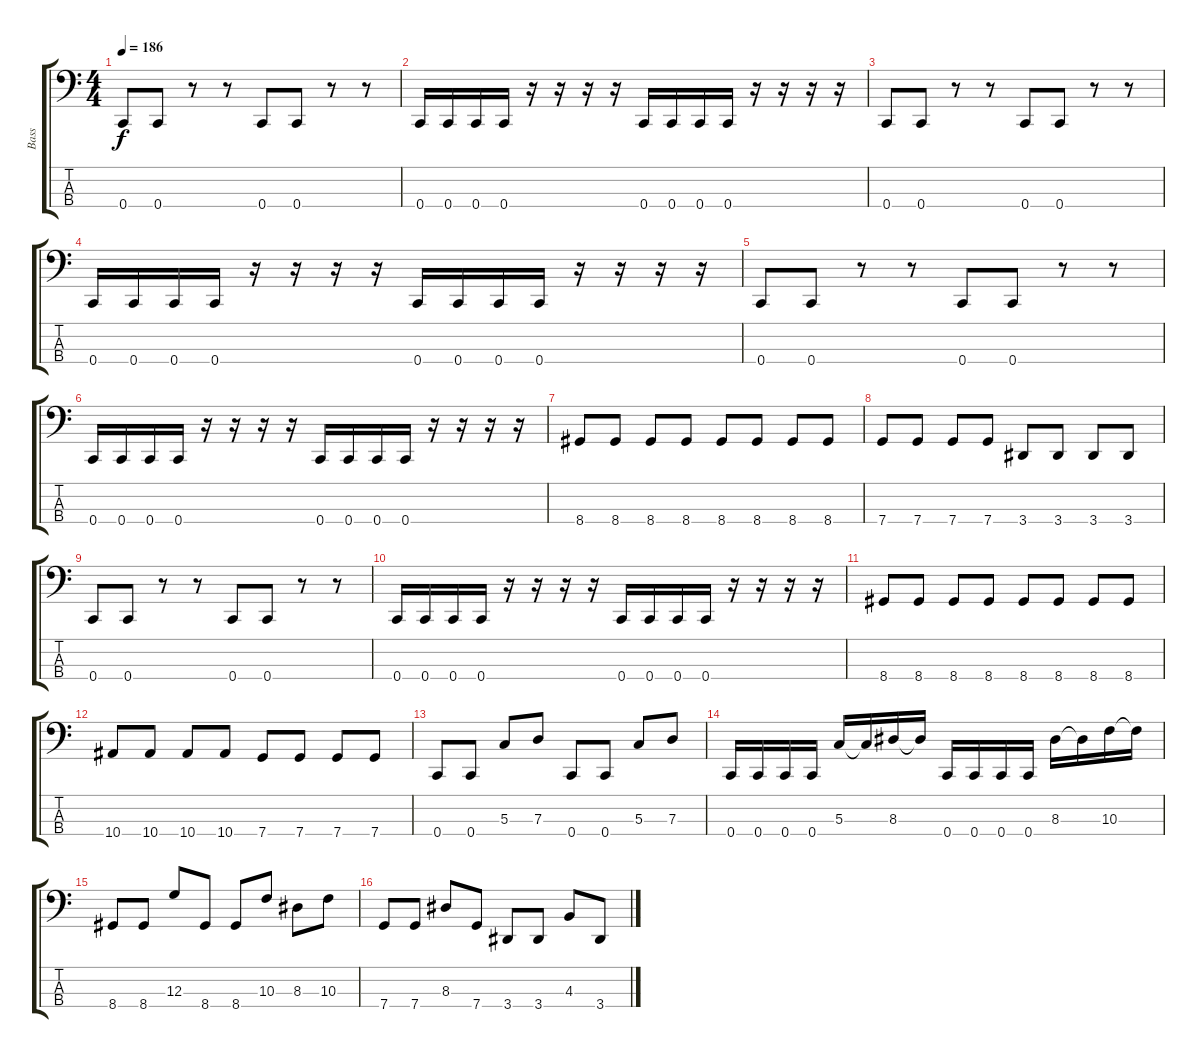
\track ("Bass" "Bass") {instrument electricbasspick bank 255}
\staff {score tabs}
\tuning (F2 C2 G1 C1) {hide}
\ts (4 4)
\tempo 186
\clef f4
\ks c
0.4.8{dy f} 0.4.8 r.8 r.8 0.4.8 0.4.8 r.8 r.8 |
0.4.16 0.4.16 0.4.16 0.4.16 r.16 r.16 r.16 r.16 0.4.16 0.4.16 0.4.16 0.4.16 r.16 r.16 r.16 r.16 |
0.4.8 0.4.8 r.8 r.8 0.4.8 0.4.8 r.8 r.8 |
0.4.16 0.4.16 0.4.16 0.4.16 r.16 r.16 r.16 r.16 0.4.16 0.4.16 0.4.16 0.4.16 r.16 r.16 r.16 r.16 |
0.4.8 0.4.8 r.8 r.8 0.4.8 0.4.8 r.8 r.8 |
0.4.16 0.4.16 0.4.16 0.4.16 r.16 r.16 r.16 r.16 0.4.16 0.4.16 0.4.16 0.4.16 r.16 r.16 r.16 r.16 |
8.4.8 8.4.8 8.4.8 8.4.8 8.4.8 8.4.8 8.4.8 8.4.8 |
7.4.8 7.4.8 7.4.8 7.4.8 3.4.8 3.4.8 3.4.8 3.4.8 |
0.4.8 0.4.8 r.8 r.8 0.4.8 0.4.8 r.8 r.8 |
0.4.16 0.4.16 0.4.16 0.4.16 r.16 r.16 r.16 r.16 0.4.16 0.4.16 0.4.16 0.4.16 r.16 r.16 r.16 r.16 |
8.4.8 8.4.8 8.4.8 8.4.8 8.4.8 8.4.8 8.4.8 8.4.8 |
10.4.8 10.4.8 10.4.8 10.4.8 7.4.8 7.4.8 7.4.8 7.4.8 |
0.4.8 0.4.8 5.3.8 7.3.8 0.4.8 0.4.8 5.3.8 7.3.8 |
0.4.16 0.4.16 0.4.16 0.4.16 5.3.16 5.3{t}.16 8.3.16 8.3{t}.16 0.4.16 0.4.16 0.4.16 0.4.16 8.3.16 8.3{t}.16 10.3.16 10.3{t}.16 |
8.4.8 8.4.8 12.3.8 8.4.8 8.4.8 10.3.8 8.3.8 10.3.8 |
7.4.8 7.4.8 8.3.8 7.4.8 3.4.8 3.4.8 4.3.8 3.4.8
